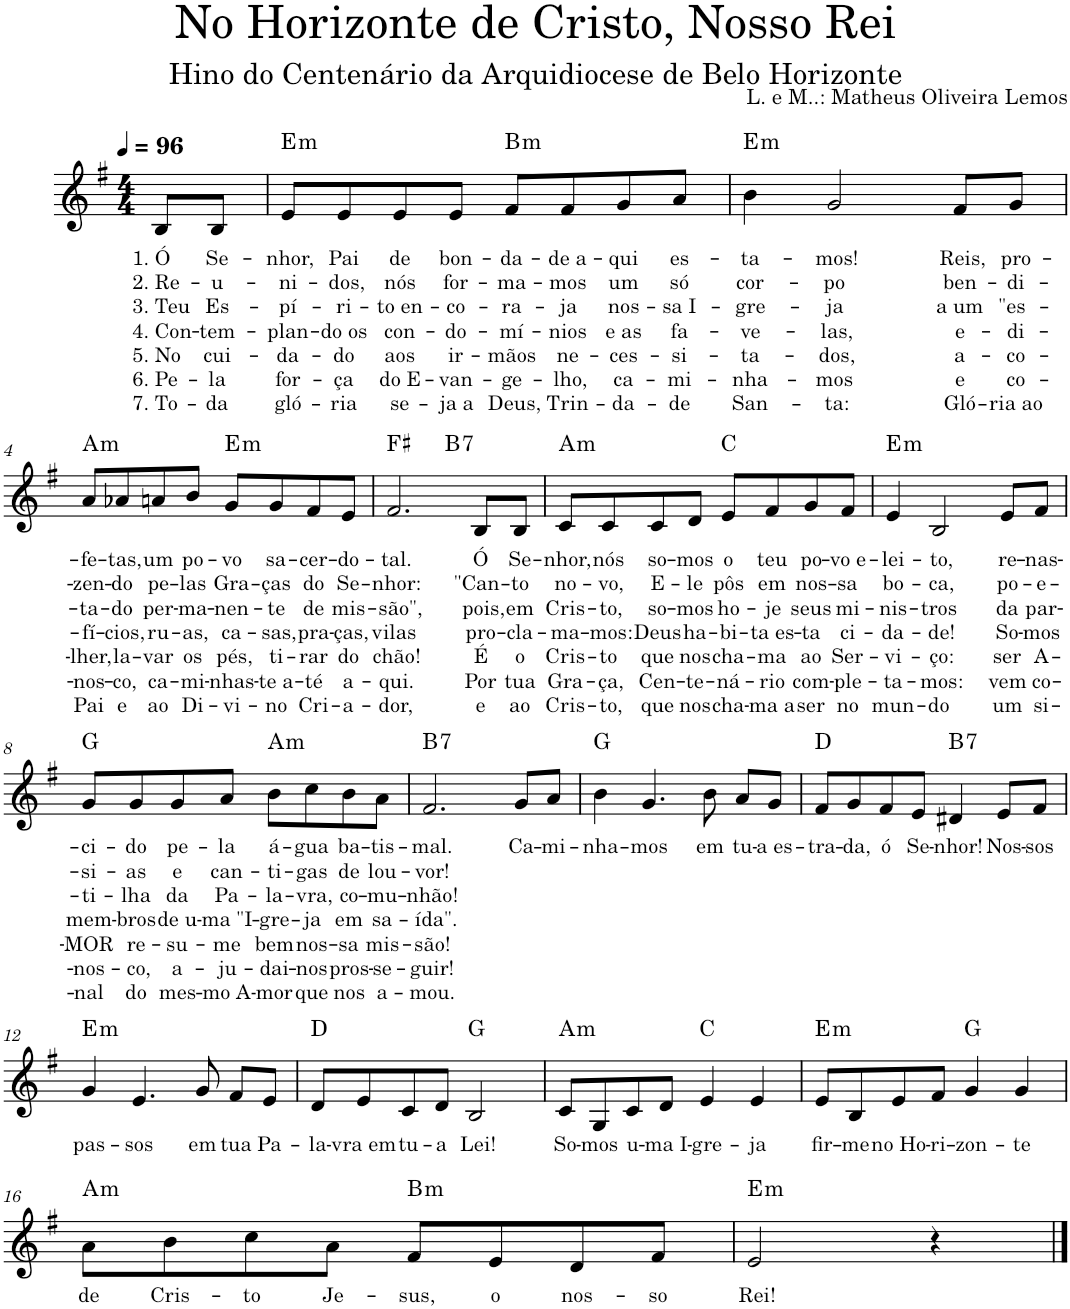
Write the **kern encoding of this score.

**kern	**text	**text	**text	**text	**text	**text	**text	**harte
*part1	*part1	*part1	*part1	*part1	*part1	*part1	*part1	*part1
*staff1	*staff1	*staff1	*staff1	*staff1	*staff1	*staff1	*staff1	*
*I"Voz	*	*	*	*	*	*	*	*
*I'Vo.	*	*	*	*	*	*	*	*
*clefG2	*	*	*	*	*	*	*	*
*k[f#]	*	*	*	*	*	*	*	*
*M4/4	*	*	*	*	*	*	*	*
*MM96	*	*	*	*	*	*	*	*
=1	=1	=1	=1	=1	=1	=1	=1	=1
!	!LO:LY:b	!LO:LY:b	!LO:LY:b	!LO:LY:b	!LO:LY:b	!LO:LY:b	!LO:LY:b	!
8B/L	1. Ó	2. Re-	3. Teu	4. Con-	5. No	6. Pe-	7. To-	.
!	!LO:LY:b	!LO:LY:b	!LO:LY:b	!LO:LY:b	!LO:LY:b	!LO:LY:b	!LO:LY:b	!
8B/J	Se-	-u-	Es-	-tem-	cui-	-la	-da	.
=2	=2	=2	=2	=2	=2	=2	=2	=2
!	!LO:LY:b	!LO:LY:b	!LO:LY:b	!LO:LY:b	!LO:LY:b	!LO:LY:b	!LO:LY:b	!LO:H:kt=m
8e/L	-nhor,	-ni-	-pí-	-plan-	-da-	for-	gló-	E:min
!	!LO:LY:b	!LO:LY:b	!LO:LY:b	!LO:LY:b	!LO:LY:b	!LO:LY:b	!LO:LY:b	!
8e/	Pai	-dos,	-ri-	-do os	-do	-ça	-ria	.
!	!LO:LY:b	!LO:LY:b	!LO:LY:b	!LO:LY:b	!LO:LY:b	!LO:LY:b	!LO:LY:b	!
8e/	de	nós	-to en-	con-	aos	do E-	se-	.
!	!LO:LY:b	!LO:LY:b	!LO:LY:b	!LO:LY:b	!LO:LY:b	!LO:LY:b	!LO:LY:b	!
8e/J	bon-	for-	-co-	-do-	ir-	-van-	-ja a	.
!	!LO:LY:b	!LO:LY:b	!LO:LY:b	!LO:LY:b	!LO:LY:b	!LO:LY:b	!LO:LY:b	!LO:H:kt=m
8f#/L	-da-	-ma-	-ra-	-mí-	-mãos	-ge-	Deus,	B:min
!	!LO:LY:b	!LO:LY:b	!LO:LY:b	!LO:LY:b	!LO:LY:b	!LO:LY:b	!LO:LY:b	!
8f#/	-de a-	-mos	-ja	-nios	ne-	-lho,	Trin-	.
!	!LO:LY:b	!LO:LY:b	!LO:LY:b	!LO:LY:b	!LO:LY:b	!LO:LY:b	!LO:LY:b	!
8g/	-qui	um	nos-	e as	-ces-	ca-	-da-	.
!	!LO:LY:b	!LO:LY:b	!LO:LY:b	!LO:LY:b	!LO:LY:b	!LO:LY:b	!LO:LY:b	!
8a/J	es-	só	-sa I-	fa-	-si-	-mi-	-de	.
=3	=3	=3	=3	=3	=3	=3	=3	=3
!	!LO:LY:b	!LO:LY:b	!LO:LY:b	!LO:LY:b	!LO:LY:b	!LO:LY:b	!LO:LY:b	!LO:H:kt=m
4b\	-ta-	cor-	-gre-	-ve-	-ta-	-nha-	San-	E:min
!	!LO:LY:b	!LO:LY:b	!LO:LY:b	!LO:LY:b	!LO:LY:b	!LO:LY:b	!LO:LY:b	!
2g/	-mos!	-po	-ja	-las,	-dos,	-mos	-ta:	.
!	!LO:LY:b	!LO:LY:b	!LO:LY:b	!LO:LY:b	!LO:LY:b	!LO:LY:b	!LO:LY:b	!
8f#/L	Reis,	ben-	a um	e-	a-	e	Gló-	.
!	!LO:LY:b	!LO:LY:b	!LO:LY:b	!LO:LY:b	!LO:LY:b	!LO:LY:b	!LO:LY:b	!
8g/J	pro-	-di-	"es-	-di-	-co-	co-	-ria ao	.
!!LO:LB:g=z
=4	=4	=4	=4	=4	=4	=4	=4	=4
!	!LO:LY:b	!LO:LY:b	!LO:LY:b	!LO:LY:b	!LO:LY:b	!LO:LY:b	!LO:LY:b	!LO:H:kt=m
8a/L	-fe-	-zen-	-ta-	-fí-	-lher,	-nos-	Pai	A:min
!	!LO:LY:b	!LO:LY:b	!LO:LY:b	!LO:LY:b	!LO:LY:b	!LO:LY:b	!LO:LY:b	!
8a-X/	-tas,	-do	-do	-cios,	la-	-co,	e	.
!	!LO:LY:b	!LO:LY:b	!LO:LY:b	!LO:LY:b	!LO:LY:b	!LO:LY:b	!LO:LY:b	!
8an/	um	pe-	per-	ru-	-var	ca-	ao	.
!	!LO:LY:b	!LO:LY:b	!LO:LY:b	!LO:LY:b	!LO:LY:b	!LO:LY:b	!LO:LY:b	!
8b/J	po-	-las	-ma-	-as,	os	-mi-	Di-	.
!	!LO:LY:b	!LO:LY:b	!LO:LY:b	!LO:LY:b	!LO:LY:b	!LO:LY:b	!LO:LY:b	!LO:H:kt=m
8g/L	-vo	Gra-	-nen-	ca-	pés,	-nhas-	-vi-	E:min
!	!LO:LY:b	!LO:LY:b	!LO:LY:b	!LO:LY:b	!LO:LY:b	!LO:LY:b	!LO:LY:b	!
8g/	sa-	-ças	-te	-sas,	ti-	-te a-	-no	.
!	!LO:LY:b	!LO:LY:b	!LO:LY:b	!LO:LY:b	!LO:LY:b	!LO:LY:b	!LO:LY:b	!
8f#/	-cer-	do	de	pra-	-rar	-té	Cri-	.
!	!LO:LY:b	!LO:LY:b	!LO:LY:b	!LO:LY:b	!LO:LY:b	!LO:LY:b	!LO:LY:b	!
8e/J	-do-	Se-	mis-	-ças,	do	a-	-a-	.
=5	=5	=5	=5	=5	=5	=5	=5	=5
!	!LO:LY:b	!LO:LY:b	!LO:LY:b	!LO:LY:b	!LO:LY:b	!LO:LY:b	!LO:LY:b	!
*^	*	*	*	*	*	*	*	*
2.f#/	2ryy	-tal.	-nhor:	-são",	vilas	chão!	-qui.	-dor,	F#:maj
!	!	!	!	!	!	!	!	!	!LO:H:kt=7
.	2ryy	.	.	.	.	.	.	.	B:7
!	!	!LO:LY:b	!LO:LY:b	!LO:LY:b	!LO:LY:b	!LO:LY:b	!LO:LY:b	!LO:LY:b	!
8B/L	.	Ó	"Can-	pois,	pro-	É	Por	e	.
!	!	!LO:LY:b	!LO:LY:b	!LO:LY:b	!LO:LY:b	!LO:LY:b	!LO:LY:b	!LO:LY:b	!
8B/J	.	Se-	-to	em	-cla-	o	tua	ao	.
=6	=6	=6	=6	=6	=6	=6	=6	=6	=6
!	!	!LO:LY:b	!LO:LY:b	!LO:LY:b	!LO:LY:b	!LO:LY:b	!LO:LY:b	!LO:LY:b	!LO:H:kt=m
*v	*v	*	*	*	*	*	*	*	*
8c/L	-nhor,	no-	Cris-	-ma-	Cris-	Gra-	Cris-	A:min
!	!LO:LY:b	!LO:LY:b	!LO:LY:b	!LO:LY:b	!LO:LY:b	!LO:LY:b	!LO:LY:b	!
8c/	nós	-vo,	-to,	-mos:	-to	-ça,	-to,	.
!	!LO:LY:b	!LO:LY:b	!LO:LY:b	!LO:LY:b	!LO:LY:b	!LO:LY:b	!LO:LY:b	!
8c/	so-	E-	so-	Deus	que	Cen-	que	.
!	!LO:LY:b	!LO:LY:b	!LO:LY:b	!LO:LY:b	!LO:LY:b	!LO:LY:b	!LO:LY:b	!
8d/J	-mos	-le	-mos	ha-	nos	-te-	nos	.
!	!LO:LY:b	!LO:LY:b	!LO:LY:b	!LO:LY:b	!LO:LY:b	!LO:LY:b	!LO:LY:b	!
8e/L	o	pôs	ho-	-bi-	cha-	-ná-	cha-	C:maj
!	!LO:LY:b	!LO:LY:b	!LO:LY:b	!LO:LY:b	!LO:LY:b	!LO:LY:b	!LO:LY:b	!
8f#/	teu	em	-je	-ta es-	-ma	-rio	-ma a	.
!	!LO:LY:b	!LO:LY:b	!LO:LY:b	!LO:LY:b	!LO:LY:b	!LO:LY:b	!LO:LY:b	!
8g/	po-	nos-	seus	-ta	ao	com-	ser	.
!	!LO:LY:b	!LO:LY:b	!LO:LY:b	!LO:LY:b	!LO:LY:b	!LO:LY:b	!LO:LY:b	!
8f#/J	-vo e-	-sa	mi-	ci-	Ser-	-ple-	no	.
=7	=7	=7	=7	=7	=7	=7	=7	=7
!	!LO:LY:b	!LO:LY:b	!LO:LY:b	!LO:LY:b	!LO:LY:b	!LO:LY:b	!LO:LY:b	!LO:H:kt=m
4e/	-lei-	bo-	-nis-	-da-	-vi-	-ta-	mun-	E:min
!	!LO:LY:b	!LO:LY:b	!LO:LY:b	!LO:LY:b	!LO:LY:b	!LO:LY:b	!LO:LY:b	!
2B/	-to,	-ca,	-tros	-de!	-ço:	-mos:	-do	.
!	!LO:LY:b	!LO:LY:b	!LO:LY:b	!LO:LY:b	!LO:LY:b	!LO:LY:b	!LO:LY:b	!
8e/L	re-	po-	da	So-	ser	vem	um	.
!	!LO:LY:b	!LO:LY:b	!LO:LY:b	!LO:LY:b	!LO:LY:b	!LO:LY:b	!LO:LY:b	!
8f#/J	-nas-	-e-	par-	-mos	A-	co-	si-	.
!!LO:LB:g=z
=8	=8	=8	=8	=8	=8	=8	=8	=8
!	!LO:LY:b	!LO:LY:b	!LO:LY:b	!LO:LY:b	!LO:LY:b	!LO:LY:b	!LO:LY:b	!
8g/L	-ci-	-si-	-ti-	mem-	-MOR	-nos-	-nal	G:maj
!	!LO:LY:b	!LO:LY:b	!LO:LY:b	!LO:LY:b	!LO:LY:b	!LO:LY:b	!LO:LY:b	!
8g/	-do	-as	-lha	-bros	re-	-co,	do	.
!	!LO:LY:b	!LO:LY:b	!LO:LY:b	!LO:LY:b	!LO:LY:b	!LO:LY:b	!LO:LY:b	!
8g/	pe-	e	da	de u-	-su-	a-	mes-	.
!	!LO:LY:b	!LO:LY:b	!LO:LY:b	!LO:LY:b	!LO:LY:b	!LO:LY:b	!LO:LY:b	!
8a/J	-la	can-	Pa-	-ma "I-	-me	-ju-	-mo A-	.
!	!LO:LY:b	!LO:LY:b	!LO:LY:b	!LO:LY:b	!LO:LY:b	!LO:LY:b	!LO:LY:b	!LO:H:kt=m
8b\L	á-	-ti-	-la-	-gre-	bem	-dai-	-mor	A:min
!	!LO:LY:b	!LO:LY:b	!LO:LY:b	!LO:LY:b	!LO:LY:b	!LO:LY:b	!LO:LY:b	!
8cc\	-gua	-gas	-vra,	-ja	nos-	-nos	que	.
!	!LO:LY:b	!LO:LY:b	!LO:LY:b	!LO:LY:b	!LO:LY:b	!LO:LY:b	!LO:LY:b	!
8b\	ba-	de	co-	em	-sa	pros-	nos	.
!	!LO:LY:b	!LO:LY:b	!LO:LY:b	!LO:LY:b	!LO:LY:b	!LO:LY:b	!LO:LY:b	!
8a\J	-tis-	lou-	-mu-	sa-	mis-	-se-	a-	.
=9	=9	=9	=9	=9	=9	=9	=9	=9
!	!LO:LY:b	!LO:LY:b	!LO:LY:b	!LO:LY:b	!LO:LY:b	!LO:LY:b	!LO:LY:b	!LO:H:kt=7
2.f#/	-mal.	-vor!	-nhão!	-ída".	-são!	-guir!	-mou.	B:7
!	!LO:LY:b	!	!	!	!	!	!	!
8g/L	Ca-	.	.	.	.	.	.	.
!	!LO:LY:b	!	!	!	!	!	!	!
8a/J	-mi-	.	.	.	.	.	.	.
=10	=10	=10	=10	=10	=10	=10	=10	=10
!	!LO:LY:b	!	!	!	!	!	!	!
4b\	-nha-	.	.	.	.	.	.	G:maj
!	!LO:LY:b	!	!	!	!	!	!	!
4.g/	-mos	.	.	.	.	.	.	.
!	!LO:LY:b	!	!	!	!	!	!	!
8b\	em	.	.	.	.	.	.	.
!	!LO:LY:b	!	!	!	!	!	!	!
8a/L	tu-	.	.	.	.	.	.	.
!	!LO:LY:b	!	!	!	!	!	!	!
8g/J	-a es-	.	.	.	.	.	.	.
=11	=11	=11	=11	=11	=11	=11	=11	=11
!	!LO:LY:b	!	!	!	!	!	!	!
8f#/L	-tra-	.	.	.	.	.	.	D:maj
!	!LO:LY:b	!	!	!	!	!	!	!
8g/	-da,	.	.	.	.	.	.	.
!	!LO:LY:b	!	!	!	!	!	!	!
8f#/	ó	.	.	.	.	.	.	.
!	!LO:LY:b	!	!	!	!	!	!	!
8e/J	Se-	.	.	.	.	.	.	.
!	!LO:LY:b	!	!	!	!	!	!	!LO:H:kt=7
4d#X/	-nhor!	.	.	.	.	.	.	B:7
!	!LO:LY:b	!	!	!	!	!	!	!
8e/L	Nos-	.	.	.	.	.	.	.
!	!LO:LY:b	!	!	!	!	!	!	!
8f#/J	-sos	.	.	.	.	.	.	.
!!LO:LB:g=z
=12	=12	=12	=12	=12	=12	=12	=12	=12
!	!LO:LY:b	!	!	!	!	!	!	!LO:H:kt=m
4g/	pas-	.	.	.	.	.	.	E:min
!	!LO:LY:b	!	!	!	!	!	!	!
4.e/	-sos	.	.	.	.	.	.	.
!	!LO:LY:b	!	!	!	!	!	!	!
8g/	em	.	.	.	.	.	.	.
!	!LO:LY:b	!	!	!	!	!	!	!
8f#/L	tua	.	.	.	.	.	.	.
!	!LO:LY:b	!	!	!	!	!	!	!
8e/J	Pa-	.	.	.	.	.	.	.
=13	=13	=13	=13	=13	=13	=13	=13	=13
!	!LO:LY:b	!	!	!	!	!	!	!
8d/L	-la-	.	.	.	.	.	.	D:maj
!	!LO:LY:b	!	!	!	!	!	!	!
8e/	-vra em	.	.	.	.	.	.	.
!	!LO:LY:b	!	!	!	!	!	!	!
8c/	tu-	.	.	.	.	.	.	.
!	!LO:LY:b	!	!	!	!	!	!	!
8d/J	-a	.	.	.	.	.	.	.
!	!LO:LY:b	!	!	!	!	!	!	!
2B/	Lei!	.	.	.	.	.	.	G:maj
=14	=14	=14	=14	=14	=14	=14	=14	=14
!	!LO:LY:b	!	!	!	!	!	!	!LO:H:kt=m
8c/L	So-	.	.	.	.	.	.	A:min
!	!LO:LY:b	!	!	!	!	!	!	!
8G/	-mos	.	.	.	.	.	.	.
!	!LO:LY:b	!	!	!	!	!	!	!
8c/	u-	.	.	.	.	.	.	.
!	!LO:LY:b	!	!	!	!	!	!	!
8d/J	-ma I-	.	.	.	.	.	.	.
!	!LO:LY:b	!	!	!	!	!	!	!
4e/	-gre-	.	.	.	.	.	.	C:maj
!	!LO:LY:b	!	!	!	!	!	!	!
4e/	-ja	.	.	.	.	.	.	.
=15	=15	=15	=15	=15	=15	=15	=15	=15
!	!LO:LY:b	!	!	!	!	!	!	!LO:H:kt=m
8e/L	fir-	.	.	.	.	.	.	E:min
!	!LO:LY:b	!	!	!	!	!	!	!
8B/	-me	.	.	.	.	.	.	.
!	!LO:LY:b	!	!	!	!	!	!	!
8e/	no Ho-	.	.	.	.	.	.	.
!	!LO:LY:b	!	!	!	!	!	!	!
8f#/J	-ri-	.	.	.	.	.	.	.
!	!LO:LY:b	!	!	!	!	!	!	!
4g/	-zon-	.	.	.	.	.	.	G:maj
!	!LO:LY:b	!	!	!	!	!	!	!
4g/	-te	.	.	.	.	.	.	.
!!LO:LB:g=z
=16	=16	=16	=16	=16	=16	=16	=16	=16
!	!LO:LY:b	!	!	!	!	!	!	!LO:H:kt=m
8a\L	de	.	.	.	.	.	.	A:min
!	!LO:LY:b	!	!	!	!	!	!	!
8b\	Cris-	.	.	.	.	.	.	.
!	!LO:LY:b	!	!	!	!	!	!	!
8cc\	-to	.	.	.	.	.	.	.
!	!LO:LY:b	!	!	!	!	!	!	!
8a\J	Je-	.	.	.	.	.	.	.
!	!LO:LY:b	!	!	!	!	!	!	!LO:H:kt=m
8f#/L	-sus,	.	.	.	.	.	.	B:min
!	!LO:LY:b	!	!	!	!	!	!	!
8e/	o	.	.	.	.	.	.	.
!	!LO:LY:b	!	!	!	!	!	!	!
8d/	nos-	.	.	.	.	.	.	.
!	!LO:LY:b	!	!	!	!	!	!	!
8f#/J	-so	.	.	.	.	.	.	.
=17	=17	=17	=17	=17	=17	=17	=17	=17
!	!LO:LY:b	!	!	!	!	!	!	!LO:H:kt=m
2e/	Rei!	.	.	.	.	.	.	E:min
4r	.	.	.	.	.	.	.	.
==	==	==	==	==	==	==	==	==
*-	*-	*-	*-	*-	*-	*-	*-	*-
